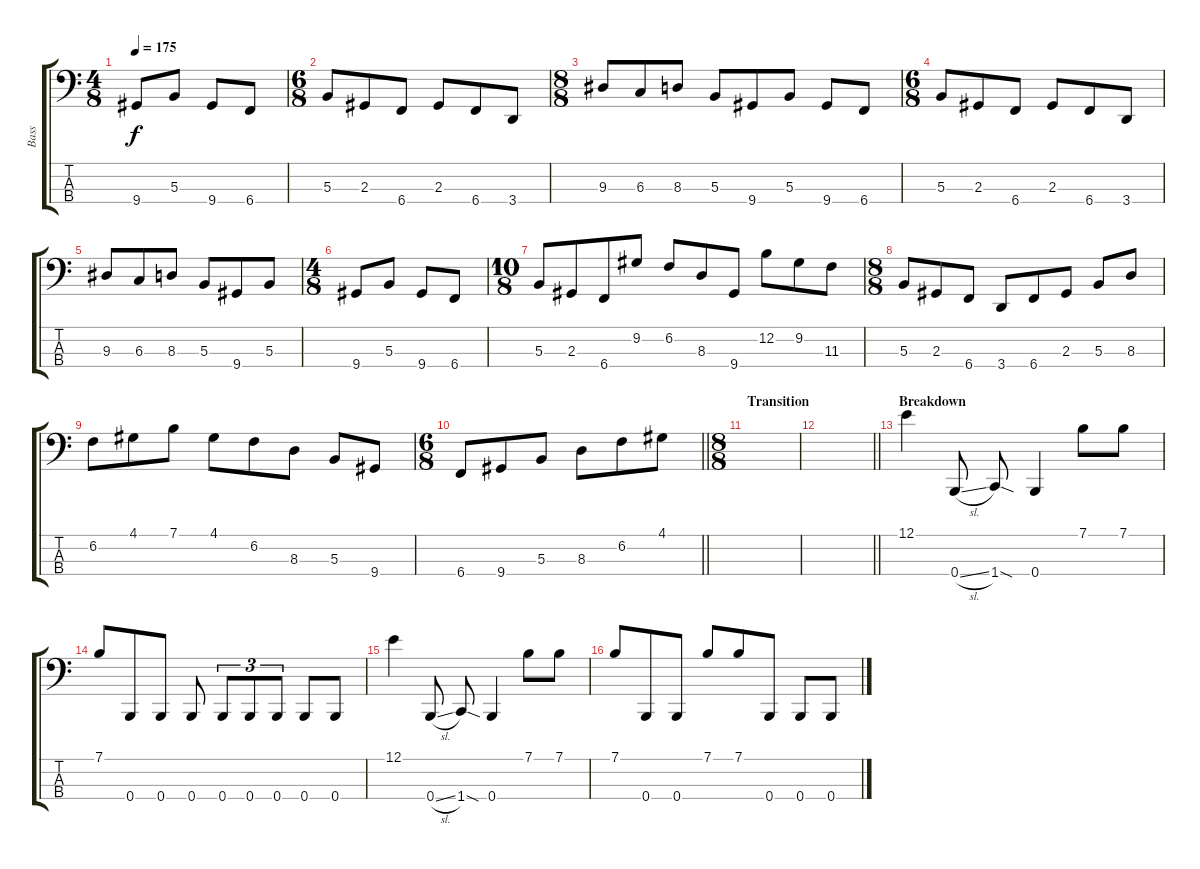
\track ("Bass" "Bass") {instrument electricbasspick}
\staff {score tabs}
\tuning (E2 B1 Gb1 B0) {hide}
\ts (4 8)
\tempo 175
\clef f4
\ks c
9.4.8{dy f} 5.3.8 9.4.8 6.4.8 |
\ts (6 8)
5.3.8 2.3.8 6.4.8 2.3.8 6.4.8 3.4.8 |
\ts (8 8)
9.3.8 6.3.8 8.3.8 5.3.8 9.4.8 5.3.8 9.4.8 6.4.8 |
\ts (6 8)
5.3.8 2.3.8 6.4.8 2.3.8 6.4.8 3.4.8 |
9.3.8 6.3.8 8.3.8 5.3.8 9.4.8 5.3.8 |
\ts (4 8)
9.4.8 5.3.8 9.4.8 6.4.8 |
\ts (10 8)
5.3.8 2.3.8 6.4.8 9.2.8 6.2.8 8.3.8 9.4.8 12.2.8 9.2.8 11.3.8 |
\ts (8 8)
5.3.8 2.3.8 6.4.8 3.4.8 6.4.8 2.3.8 5.3.8 8.3.8 |
6.2.8 4.1.8 7.1.8 4.1.8 6.2.8 8.3.8 5.3.8 9.4.8 |
\ts (6 8)
\barLineRight lightlight
6.4.8 9.4.8 5.3.8 8.3.8 6.2.8 4.1.8 |
\ts (8 8)
\section ("" "Transition")
|
\barLineRight lightlight
|
\section ("" "Breakdown")
12.1.4 0.4{sl}.8 1.4{sod}.8 0.4.4 7.1.8 7.1.8 |
7.1.8 0.4.8 0.4.8 0.4.8 0.4.8{tu (3 2)} 0.4.8{tu (3 2)} 0.4.8{tu (3 2)} 0.4.8 0.4.8 |
12.1.4 0.4{sl}.8 1.4{sod}.8 0.4.4 7.1.8 7.1.8 |
7.1.8 0.4.8 0.4.8 7.1.8 7.1.8 0.4.8 0.4.8 0.4.8
